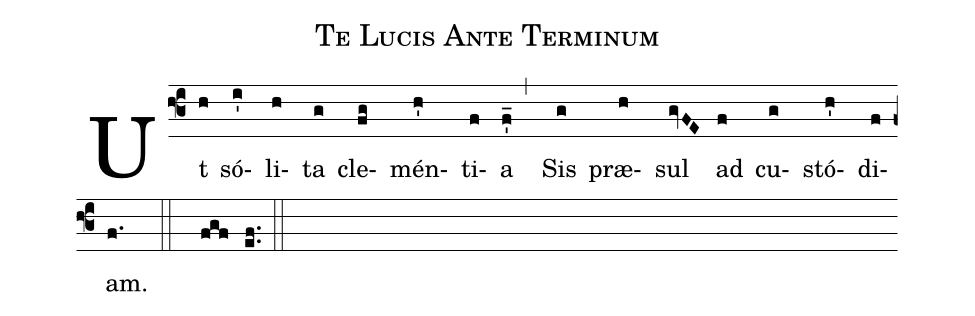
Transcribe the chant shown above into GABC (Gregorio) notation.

name: Te Lucis Ante Terminum;
def-m1: \grealign;
%%
(f3)
Ut([em1]h) só-([em1]i') li-([em1]h) ta([em1]g) cle-([em1]fg) mén-([em1]h') ti-([em1]f) a([em1]f_1') ([em1],)
Sis([em1]g) præ-([em1]h) sul([em1]gvFE) ad([em1]f) cu-([em1]g) stó-([em1]h') di-([em1]f) am.([em1]f.) ([em1]::)

([em1]fgf)([em1]ef..) (::)
